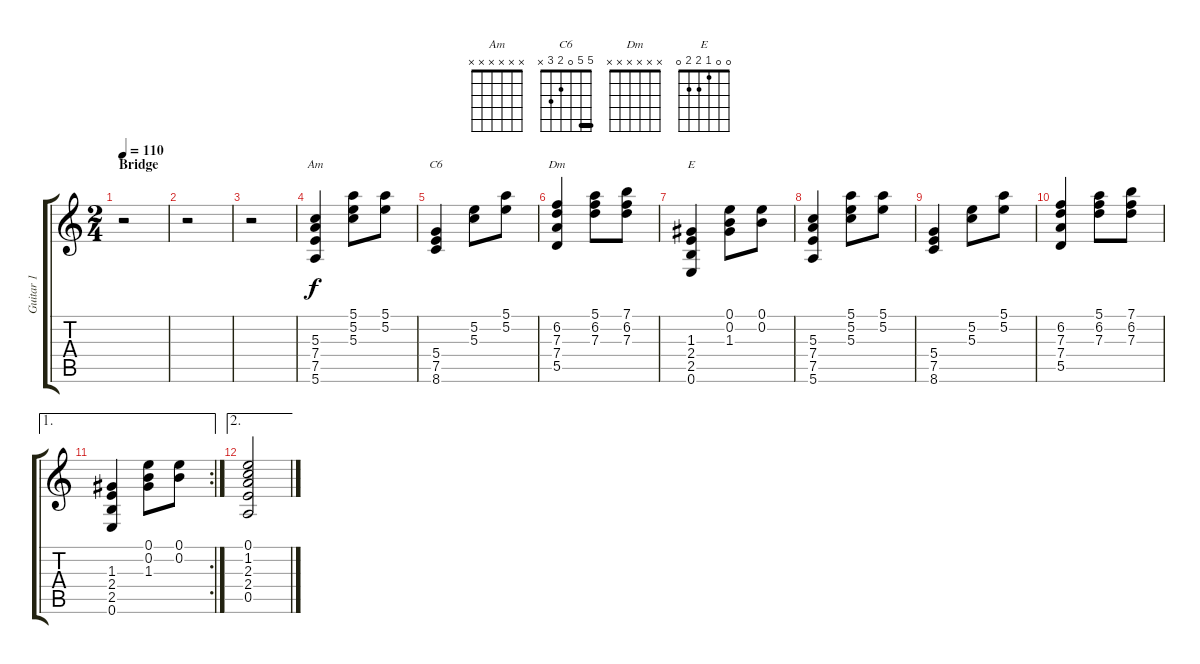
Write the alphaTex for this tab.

\track ("Guitar 1" "Guitar 1") {instrument acousticguitarsteel}
\staff {score tabs}
\tuning (E4 B3 G3 D3 A2 E2) {hide}
\chord ("Am" x x x x x x)
\chord ("C6" 5 5 0 2 3 x) {barre 5}
\chord ("Dm" x x x x x x)
\chord ("E" 0 0 1 2 2 0)
\ts (2 4)
\section ("" "Bridge")
\tempo 110
\clef g2
\ks aminor
r.2{dy f} |
r.2 |
r.2 |
(5.3 7.4 7.5 5.6).4{ch "Am"} (5.1 5.2 5.3).8 (5.1 5.2).8 |
(5.4 7.5 8.6).4{ch "C6"} (5.2 5.3).8 (5.1 5.2).8 |
(6.2 7.3 7.4 5.5).4{ch "Dm"} (5.1 6.2 7.3).8 (7.1 6.2 7.3).8 |
(1.3 2.4 2.5 0.6).4{ch "E"} (0.1 0.2 1.3).8 (0.1 0.2).8 |
(5.3 7.4 7.5 5.6).4 (5.1 5.2 5.3).8 (5.1 5.2).8 |
(5.4 7.5 8.6).4 (5.2 5.3).8 (5.1 5.2).8 |
(6.2 7.3 7.4 5.5).4 (5.1 6.2 7.3).8 (7.1 6.2 7.3).8 |
\ae 1
\rc 2
(1.3 2.4 2.5 0.6).4 (0.1 0.2 1.3).8 (0.1 0.2).8 |
\ae 2
(0.1 1.2 2.3 2.4 0.5).2
